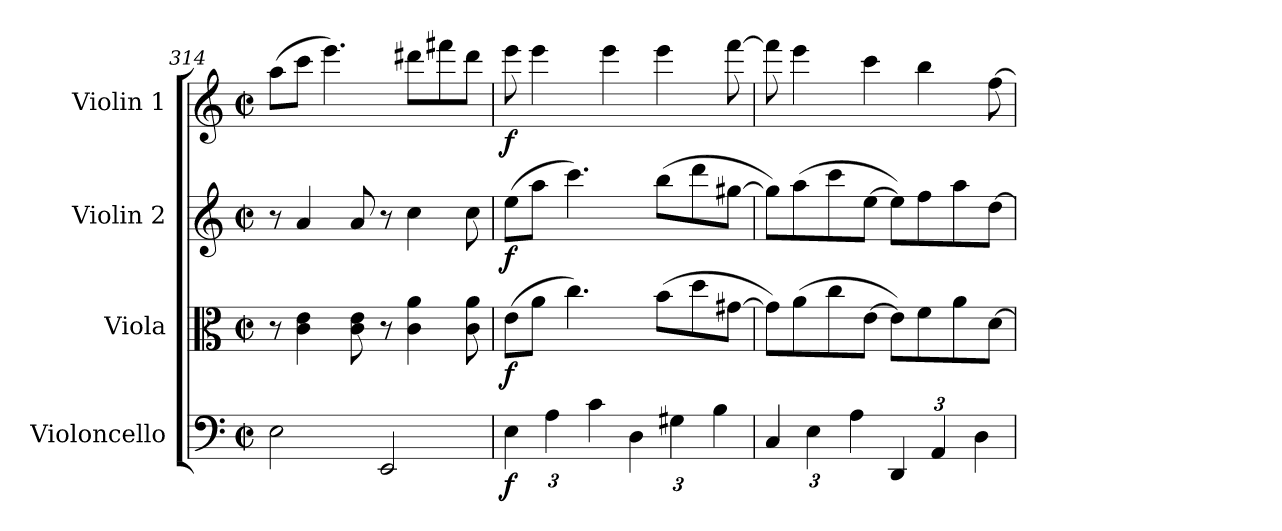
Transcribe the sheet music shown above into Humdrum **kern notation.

**kern	**dynam	**kern	**dynam	**kern	**dynam	**kern	**dynam
*part4	*part4	*part3	*part3	*part2	*part2	*part1	*part1
*staff4	*staff4	*staff3	*staff3	*staff2	*staff2	*staff1	*staff1
*I"Violoncello	*	*I"Viola	*	*I"Violin 2	*	*I"Violin 1	*
*I'Vc	*	*I'Vla	*	*I'Vln	*	*I'Vln	*
*clefF4	*	*clefC3	*	*clefG2	*	*clefG2	*
*k[]	*	*k[]	*	*k[]	*	*k[]	*
*M2/2	*	*M2/2	*	*M2/2	*	*M2/2	*
*met(c|)	*	*met(c|)	*	*met(c|)	*	*met(c|)	*
=314	=314	=314	=314	=314	=314	=314	=314
2E\	.	8r	.	8r	.	(8aa\L	.
.	.	4c\ 4e\	.	4a/	.	8ccc\J	.
.	.	.	.	.	.	4.eee\)	.
.	.	8c\ 8e\	.	8a/	.	.	.
2EE/	.	8r	.	8r	.	.	.
.	.	4c\ 4a\	.	4cc\	.	8ddd#X\L	.
.	.	.	.	.	.	8fff#X\	.
.	.	8c\ 8a\	.	8cc\	.	8ddd#\J	.
=315	=315	=315	=315	=315	=315	=315	=315
!!LO:REH:place=s1:a:B:cj:fs=14:t=S
*Xbrackettup	*	*	*	*	*	*	*
!	!LO:DY:b	!	!LO:DY:b	!	!LO:DY:b	!	!LO:DY:b
6E\	f	(8e\L	f	(8ee\L	f	8eee\	f
.	.	8a\J	.	8aa\J	.	4eee\	.
6A\	.	.	.	.	.	.	.
.	.	4.cc\)	.	4.ccc\)	.	.	.
6c\	.	.	.	.	.	.	.
.	.	.	.	.	.	4eee\	.
6D\	.	.	.	.	.	.	.
.	.	(8b\L	.	(8bb\L	.	4eee\	.
6G#X\	.	.	.	.	.	.	.
.	.	8dd\	.	8ddd\	.	.	.
6B\	.	.	.	.	.	.	.
.	.	[8g#X\J	.	[8gg#X\J	.	[8fff\	.
=316	=316	=316	=316	=316	=316	=316	=316
6C/	.	8g#\L])	.	8gg#\L])	.	8fff\]	.
.	.	(8a\	.	(8aa\	.	4eee\	.
6E\	.	.	.	.	.	.	.
.	.	8cc\	.	8ccc\	.	.	.
6A\	.	.	.	.	.	.	.
.	.	[8e\J	.	[8ee\J	.	4ccc\	.
6DD/	.	8e\L])	.	8ee\L])	.	.	.
.	.	8f\	.	8ff\	.	4bb\	.
6AA/	.	.	.	.	.	.	.
.	.	8a\	.	8aa\	.	.	.
6D\	.	.	.	.	.	.	.
.	.	[8d\J	.	[8dd\J	.	[8ff\	.
=	=	=	=	=	=	=	=
*-	*-	*-	*-	*-	*-	*-	*-
